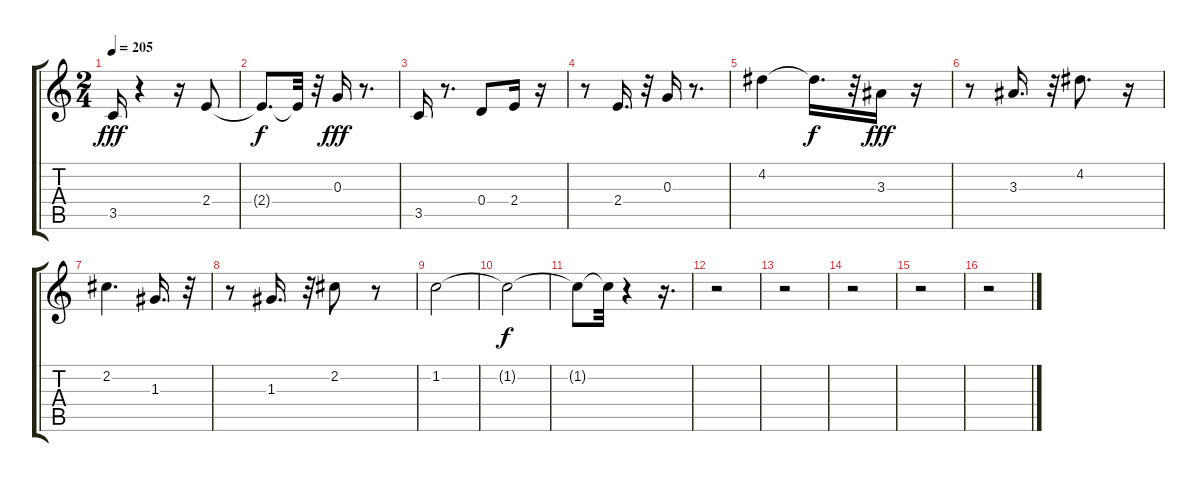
\track "" {instrument acousticguitarnylon}
\staff {score tabs}
\tuning (E4 B3 G3 D3 A2 E2) {hide}
\ts (2 4)
\tempo 205
\clef g2
\ks c
3.5.16{dy fff} r.4 r.16 2.4.8 |
2.4{t}.8{d dy f} 2.4{t}.32 r.32 0.3.16{dy fff} r.8{d} |
3.5.16 r.8{d} 0.4.8 2.4.16 r.16 |
r.8 2.4.16{d} r.32 0.3.16 r.8{d} |
4.2.4 4.2{t}.16{d dy f} r.32 3.3.16{dy fff} r.16 |
r.8 3.3.16{d} r.32 4.2.8{d} r.16 |
2.2.4{d} 1.3.16{d} r.32 |
r.8 1.3.16{d} r.32 2.2.8 r.8 |
1.2.2 |
1.2{t}.2{dy f} |
1.2{t}.8 1.2{t}.32 r.4 r.16{d} |
r.2 |
r.2 |
r.2 |
r.2 |
r.2
